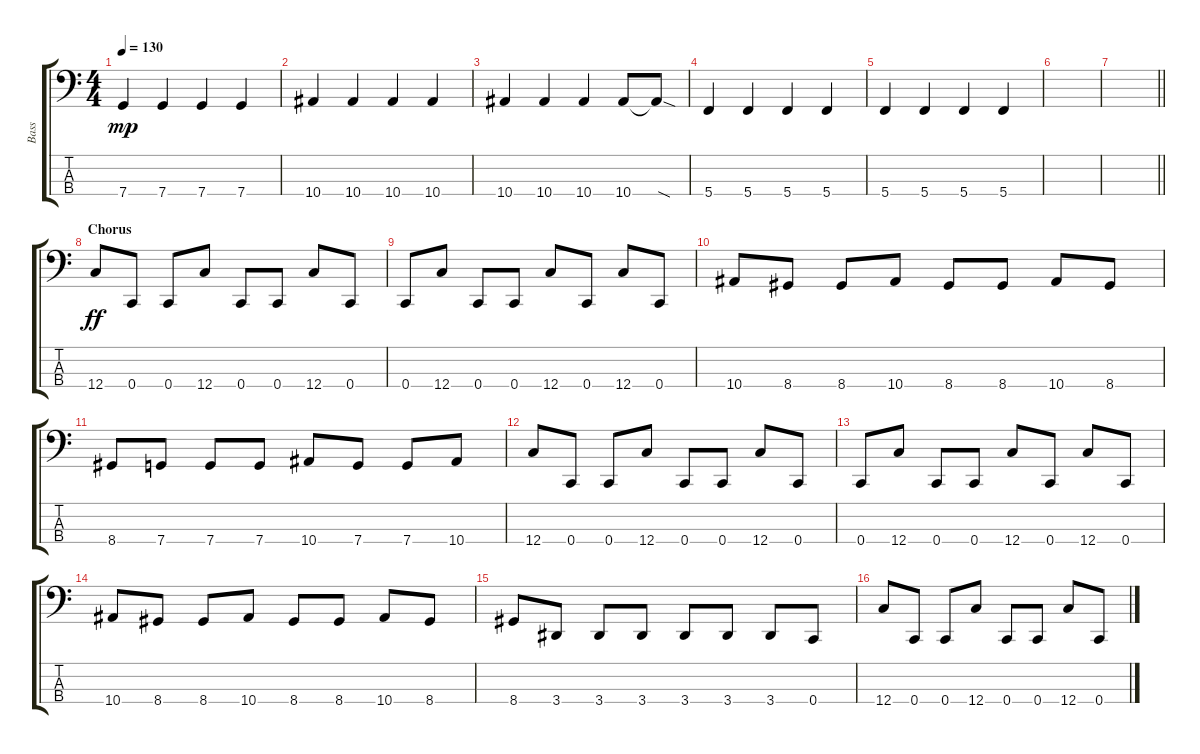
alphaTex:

\track ("Bass" "Bass") {instrument electricbassfinger}
\staff {score tabs}
\tuning (F2 C2 G1 C1) {hide}
\ts (4 4)
\tempo 130
\clef f4
\ks c
7.4.4{dy mp} 7.4.4 7.4.4 7.4.4 |
10.4.4 10.4.4 10.4.4 10.4.4 |
10.4.4 10.4.4 10.4.4 10.4.8 10.4{sod t}.8 |
5.4.4 5.4.4 5.4.4 5.4.4 |
5.4.4 5.4.4 5.4.4 5.4.4 |
|
\barLineRight lightlight
|
\section ("" "Chorus")
12.4.8{dy ff} 0.4.8 0.4.8 12.4.8 0.4.8 0.4.8 12.4.8 0.4.8 |
0.4.8 12.4.8 0.4.8 0.4.8 12.4.8 0.4.8 12.4.8 0.4.8 |
10.4.8 8.4.8 8.4.8 10.4.8 8.4.8 8.4.8 10.4.8 8.4.8 |
8.4.8 7.4.8 7.4.8 7.4.8 10.4.8 7.4.8 7.4.8 10.4.8 |
12.4.8 0.4.8 0.4.8 12.4.8 0.4.8 0.4.8 12.4.8 0.4.8 |
0.4.8 12.4.8 0.4.8 0.4.8 12.4.8 0.4.8 12.4.8 0.4.8 |
10.4.8 8.4.8 8.4.8 10.4.8 8.4.8 8.4.8 10.4.8 8.4.8 |
8.4.8 3.4.8 3.4.8 3.4.8 3.4.8 3.4.8 3.4.8 0.4.8 |
12.4.8 0.4.8 0.4.8 12.4.8 0.4.8 0.4.8 12.4.8 0.4.8
